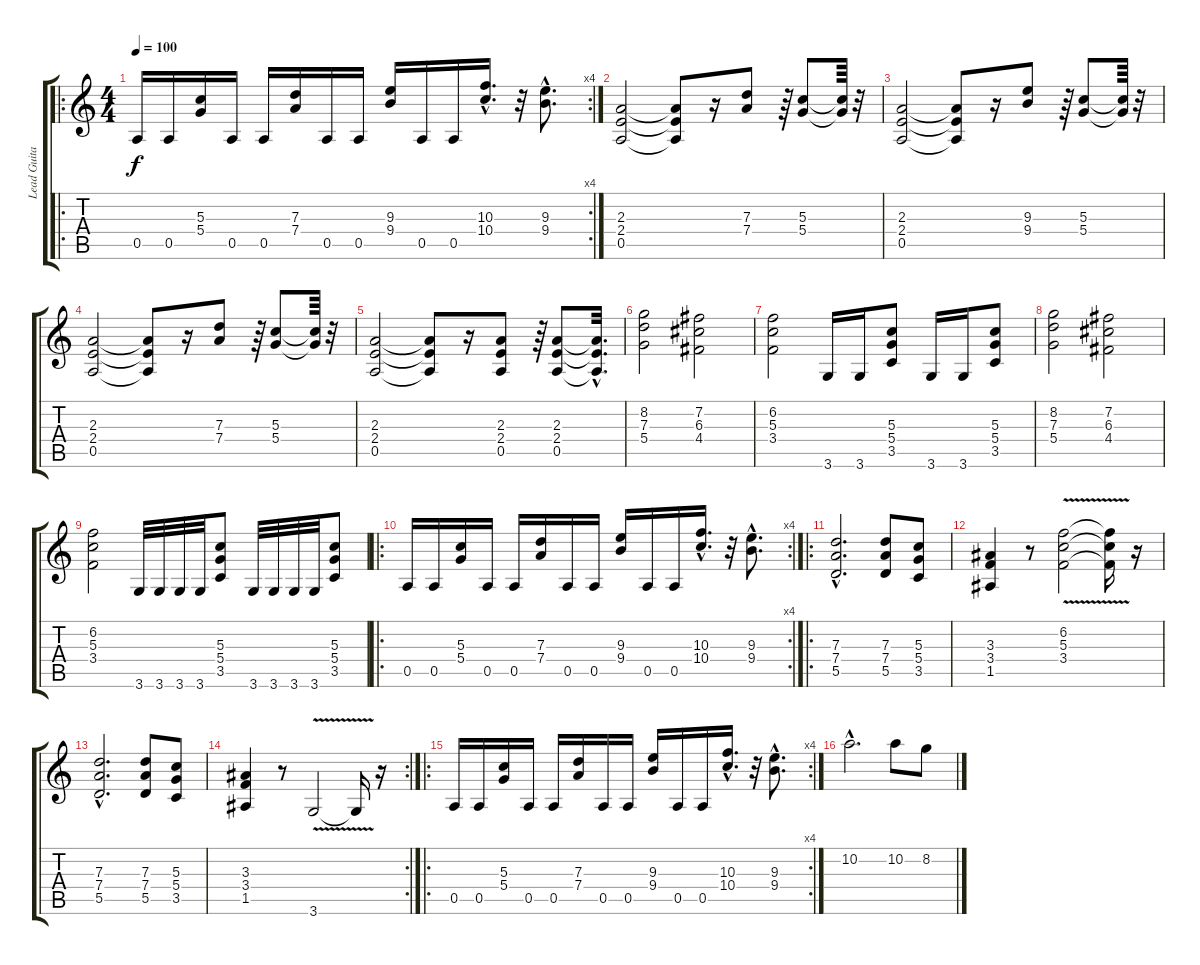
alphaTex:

\track ("Lead Guitar" "Lead Guita") {instrument overdrivenguitar}
\staff {score tabs}
\tuning (E4 B3 G3 D3 A2 E2) {hide}
\ro
\rc 4
\ts (4 4)
\tempo 100
\clef g2
\ks c
0.5.16{dy f} 0.5.16 (5.3 5.4).16 0.5.16 0.5.16 (7.3 7.4).16 0.5.16 0.5.16 (9.3 9.4).16 0.5.16 0.5.16 (10.3{hac} 10.4{hac}).16{d} r.32 (9.3{hac} 9.4{hac}).8{d} |
(2.3 2.4 0.5).2 (2.3{t} 2.4{t} 0.5{t}).8 r.16 (7.3 7.4).8 r.64 (5.3 5.4).8 (5.3{t} 5.4{t}).64 r.32 |
(2.3 2.4 0.5).2 (2.3{t} 2.4{t} 0.5{t}).8 r.16 (9.3 9.4).8 r.64 (5.3 5.4).8 (5.3{t} 5.4{t}).64 r.32 |
(2.3 2.4 0.5).2 (2.3{t} 2.4{t} 0.5{t}).8 r.16 (7.3 7.4).8 r.64 (5.3 5.4).8 (5.3{t} 5.4{t}).64 r.32 |
(2.3 2.4 0.5).2 (2.3{t} 2.4{t} 0.5{t}).8 r.16 (2.3 2.4 0.5).8 r.64 (2.3 2.4 0.5).8 (2.3{hac t} 2.4{hac t} 0.5{hac t}).32{d} |
(8.2 7.3 5.4).2 (7.2 6.3 4.4).2 |
(6.2 5.3 3.4).2 3.6.16 3.6.16 (5.3 5.4 3.5).8 3.6.16 3.6.16 (5.3 5.4 3.5).8 |
(8.2 7.3 5.4).2 (7.2 6.3 4.4).2 |
(6.2 5.3 3.4).2 3.6.32 3.6.32 3.6.32 3.6.32 (5.3 5.4 3.5).8 3.6.32 3.6.32 3.6.32 3.6.32 (5.3 5.4 3.5).8 |
\ro
\rc 4
0.5.16 0.5.16 (5.3 5.4).16 0.5.16 0.5.16 (7.3 7.4).16 0.5.16 0.5.16 (9.3 9.4).16 0.5.16 0.5.16 (10.3{hac} 10.4{hac}).16{d} r.32 (9.3{hac} 9.4{hac}).8{d} |
\ro
(7.3{hac} 7.4{hac} 5.5{hac}).2{d} (7.3 7.4 5.5).8 (5.3 5.4 3.5).8 |
(3.3 3.4 1.5).4 r.8 (6.2{v} 5.3{v} 3.4{v}).2 (6.2{t} 5.3{t} 3.4{t}).16 r.16 |
(7.3{hac} 7.4{hac} 5.5{hac}).2{d} (7.3 7.4 5.5).8 (5.3 5.4 3.5).8 |
\rc 2
(3.3 3.4 1.5).4 r.8 3.6{v}.2 3.6{t}.16 r.16 |
\ro
\rc 4
0.5.16 0.5.16 (5.3 5.4).16 0.5.16 0.5.16 (7.3 7.4).16 0.5.16 0.5.16 (9.3 9.4).16 0.5.16 0.5.16 (10.3{hac} 10.4{hac}).16{d} r.32 (9.3{hac} 9.4{hac}).8{d} |
10.2{hac}.2{d} 10.2.8 8.2.8
